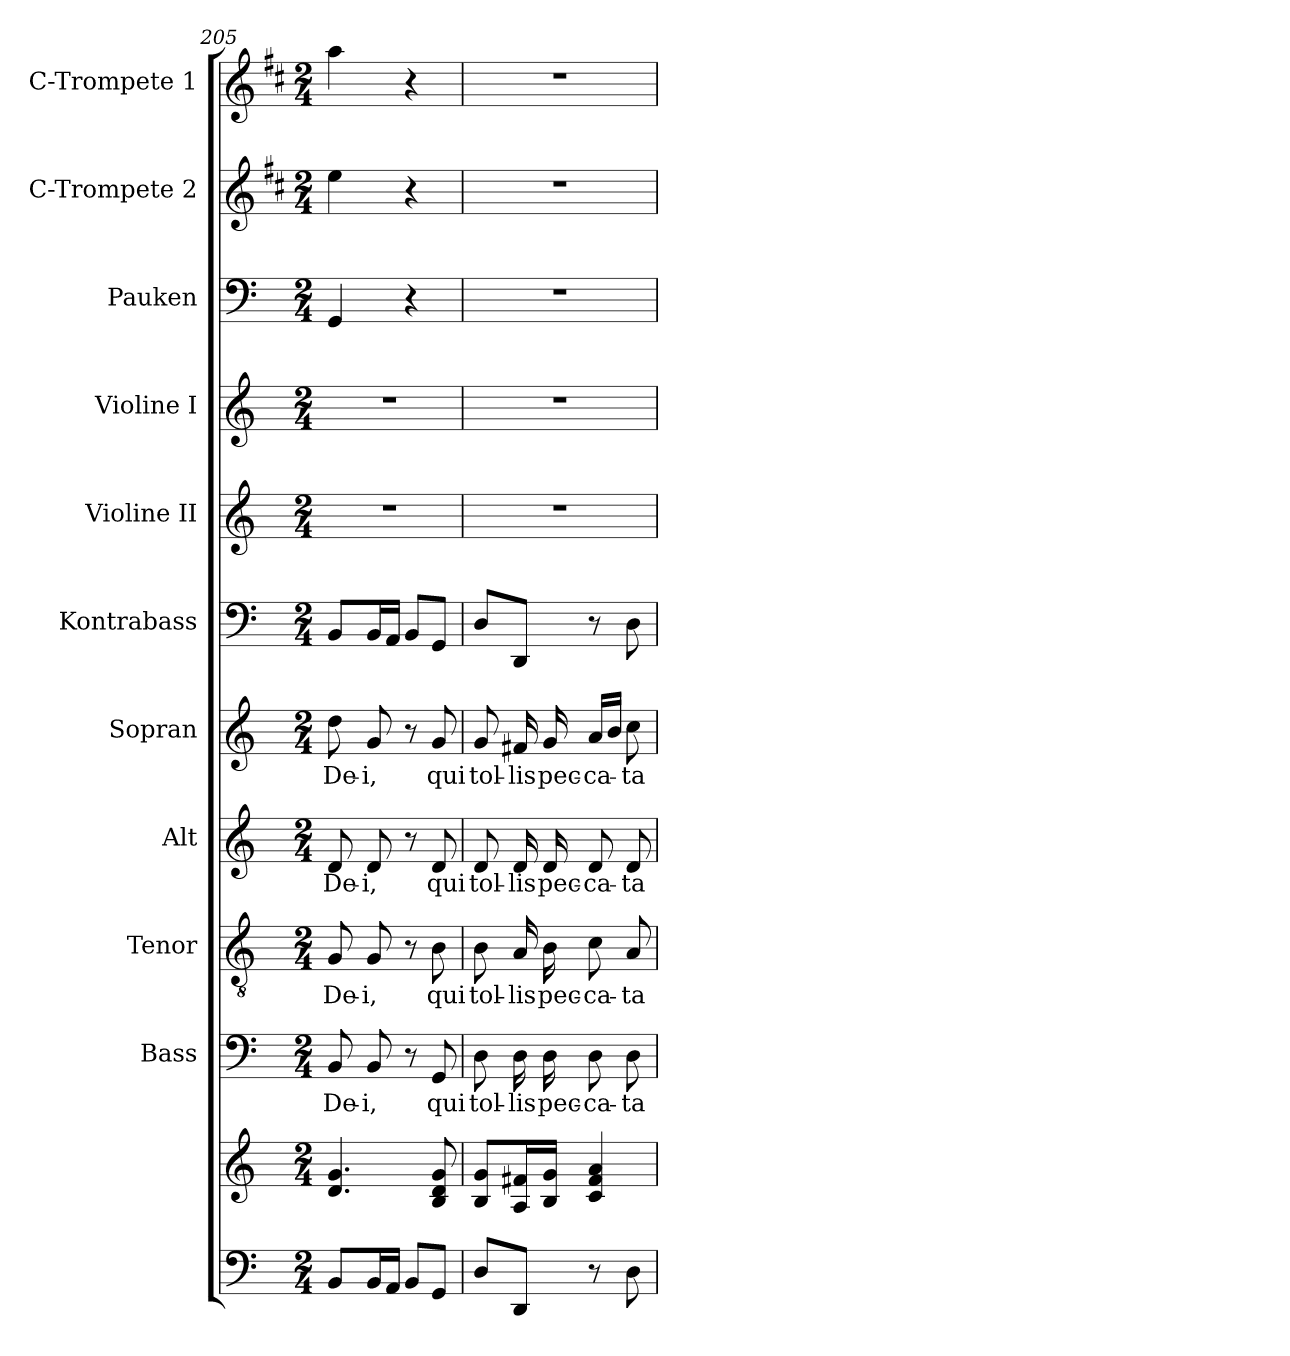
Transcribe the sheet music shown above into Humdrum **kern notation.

**kern	**kern	**kern	**text	**kern	**text	**kern	**text	**kern	**text	**kern	**kern	**kern	**kern	**kern	**kern
*part11	*part11	*part10	*part10	*part9	*part9	*part8	*part8	*part7	*part7	*part6	*part5	*part4	*part3	*part2	*part1
*staff12	*staff11	*staff10	*staff10	*staff9	*staff9	*staff8	*staff8	*staff7	*staff7	*staff6	*staff5	*staff4	*staff3	*staff2	*staff1
*	*	*I"Bass	*	*I"Tenor	*	*I"Alt	*	*I"Sopran	*	*I"Kontrabass	*I"Violine II	*I"Violine I	*I"Pauken	*I"C-Trompete 2	*I"C-Trompete 1
*	*	*I'B.	*	*I'T.	*	*I'A.	*	*I'S.	*	*I'Kb.	*I'Vl. II	*I'Vl. I	*I'Pk.	*I'C Trp. 2	*I'C Trp. 1
*clefF4	*clefG2	*clefF4	*	*clefGv2	*	*clefG2	*	*clefG2	*	*clefF4	*clefG2	*clefG2	*clefF4	*clefG2	*clefG2
*	*	*	*	*	*	*	*	*	*	*ITrd7c12	*	*	*	*ITrd1c2	*ITrd1c2
*k[]	*k[]	*k[]	*	*k[]	*	*k[]	*	*k[]	*	*k[]	*k[]	*k[]	*k[]	*k[]	*k[]
*C:	*C:	*C:	*	*C:	*	*C:	*	*C:	*	*C:	*C:	*C:	*C:	*C:	*C:
*M2/4	*M2/4	*M2/4	*	*M2/4	*	*M2/4	*	*M2/4	*	*M2/4	*M2/4	*M2/4	*M2/4	*M2/4	*M2/4
=205	=205	=205	=205	=205	=205	=205	=205	=205	=205	=205	=205	=205	=205	=205	=205
!	!	!	!LO:LY:b	!	!LO:LY:b	!	!LO:LY:b	!	!LO:LY:b	!	!	!	!	!	!
8BB/L	4.d/ 4.g/	8BB/	De-	8G/	De-	8d/	De-	8dd\	De-	8BBB/L	2r	2r	4GG/	4dd\	4gg\
!	!	!	!LO:LY:b	!	!LO:LY:b	!	!LO:LY:b	!	!LO:LY:b	!	!	!	!	!	!
16BB/L	.	8BB/	-i,	8G/	-i,	8d/	-i,	8g/	-i,	16BBB/L	.	.	.	.	.
16AA/JJ	.	.	.	.	.	.	.	.	.	16AAA/JJ	.	.	.	.	.
8BB/L	.	8r	.	8r	.	8r	.	8r	.	8BBB/L	.	.	4r	4r	4r
!	!	!	!LO:LY:b	!	!LO:LY:b	!	!LO:LY:b	!	!LO:LY:b	!	!	!	!	!	!
8GG/J	8B/ 8d/ 8g/	8GG/	qui	8B\	qui	8d/	qui	8g/	qui	8GGG/J	.	.	.	.	.
!!LO:PB:g=z
=206	=206	=206	=206	=206	=206	=206	=206	=206	=206	=206	=206	=206	=206	=206	=206
!	!	!	!LO:LY:b	!	!LO:LY:b	!	!LO:LY:b	!	!LO:LY:b	!	!	!	!	!	!
8D/L	8B/ 8g/L	8D\	tol-	8B\	tol-	8d/	tol-	8g/	tol-	8DD/L	2r	2r	2r	2r	2r
!	!	!	!LO:LY:b	!	!LO:LY:b	!	!LO:LY:b	!	!LO:LY:b	!	!	!	!	!	!
8DD/J	16A/ 16f#X/L	16D\	-lis	16A/	-lis	16d/	-lis	16f#X/	-lis	8DDD/J	.	.	.	.	.
!	!	!	!LO:LY:b	!	!LO:LY:b	!	!LO:LY:b	!	!LO:LY:b	!	!	!	!	!	!
.	16B/ 16g/JJ	16D\	pec-	16B\	pec-	16d/	pec-	16g/	pec-	.	.	.	.	.	.
!	!	!	!LO:LY:b	!	!LO:LY:b	!	!LO:LY:b	!	!LO:LY:b	!	!	!	!	!	!
8r	4c/ 4f#/ 4a/	8D\	-ca-	8c\	-ca-	8d/	-ca-	16a/LL	-ca-	8r	.	.	.	.	.
.	.	.	.	.	.	.	.	16b/JJ	.	.	.	.	.	.	.
!	!	!	!LO:LY:b	!	!LO:LY:b	!	!LO:LY:b	!	!LO:LY:b	!	!	!	!	!	!
8D\	.	8D\	-ta	8A/	-ta	8d/	-ta	8cc\	-ta	8DD\	.	.	.	.	.
=	=	=	=	=	=	=	=	=	=	=	=	=	=	=	=
*-	*-	*-	*-	*-	*-	*-	*-	*-	*-	*-	*-	*-	*-	*-	*-
